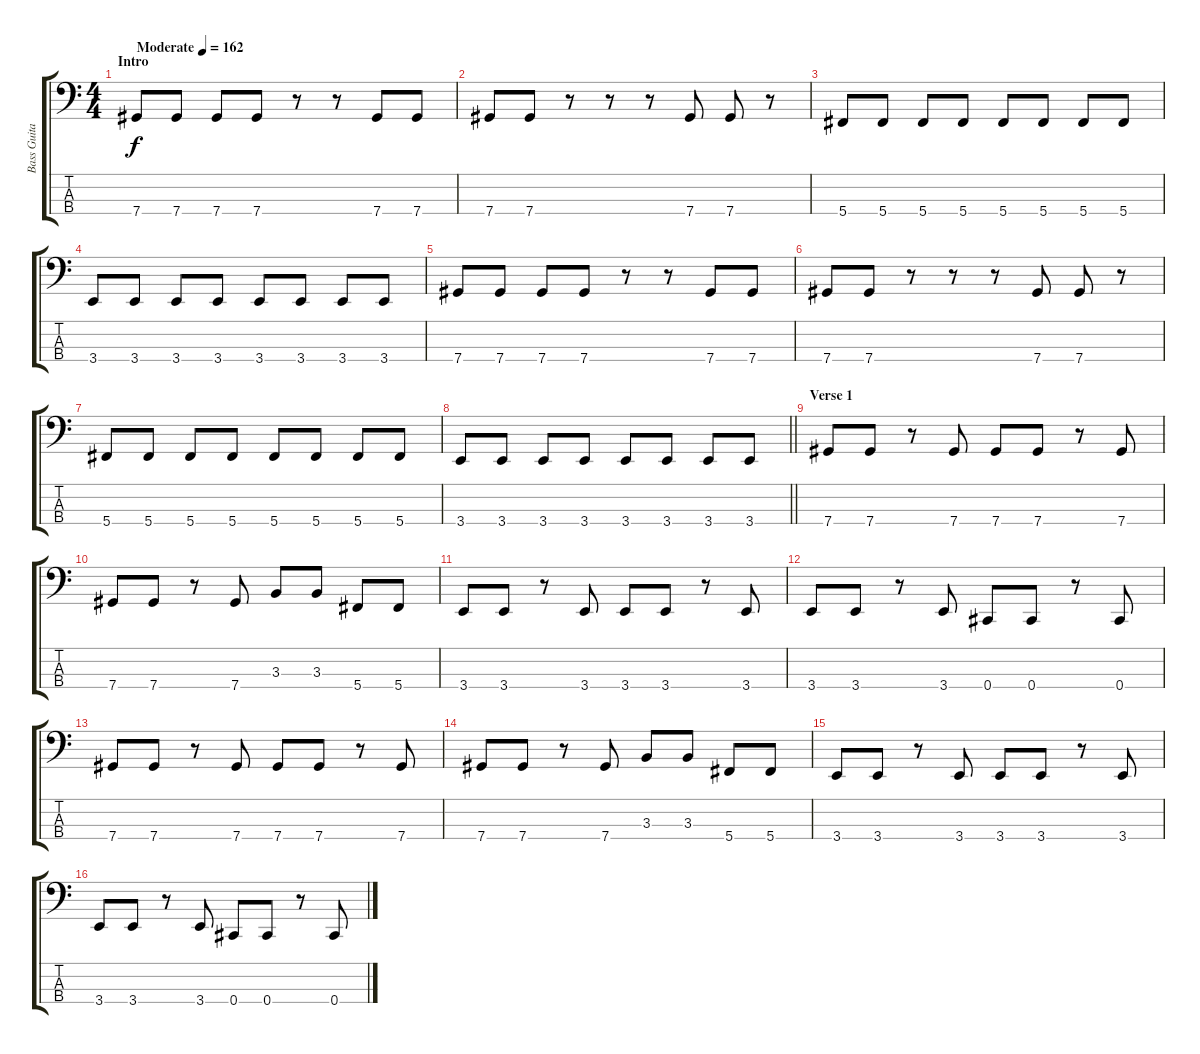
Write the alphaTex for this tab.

\track ("Bass Guitar" "Bass Guita") {instrument electricbassfinger}
\staff {score tabs}
\tuning (Gb2 Db2 Ab1 Db1) {hide}
\ts (4 4)
\section ("" "Intro")
\tempo (162 "Moderate")
\clef f4
\ks c
7.4.8{dy f instrument electricbassfinger} 7.4.8 7.4.8 7.4.8 r.8 r.8 7.4.8 7.4.8 |
7.4.8 7.4.8 r.8 r.8 r.8 7.4.8 7.4.8 r.8 |
5.4.8 5.4.8 5.4.8 5.4.8 5.4.8 5.4.8 5.4.8 5.4.8 |
3.4.8 3.4.8 3.4.8 3.4.8 3.4.8 3.4.8 3.4.8 3.4.8 |
7.4.8 7.4.8 7.4.8 7.4.8 r.8 r.8 7.4.8 7.4.8 |
7.4.8 7.4.8 r.8 r.8 r.8 7.4.8 7.4.8 r.8 |
5.4.8 5.4.8 5.4.8 5.4.8 5.4.8 5.4.8 5.4.8 5.4.8 |
\barLineRight lightlight
3.4.8 3.4.8 3.4.8 3.4.8 3.4.8 3.4.8 3.4.8 3.4.8 |
\section ("" "Verse 1")
7.4.8 7.4.8 r.8 7.4.8 7.4.8 7.4.8 r.8 7.4.8 |
7.4.8 7.4.8 r.8 7.4.8 3.3.8 3.3.8 5.4.8 5.4.8 |
3.4.8 3.4.8 r.8 3.4.8 3.4.8 3.4.8 r.8 3.4.8 |
3.4.8 3.4.8 r.8 3.4.8 0.4.8 0.4.8 r.8 0.4.8 |
7.4.8 7.4.8 r.8 7.4.8 7.4.8 7.4.8 r.8 7.4.8 |
7.4.8 7.4.8 r.8 7.4.8 3.3.8 3.3.8 5.4.8 5.4.8 |
3.4.8 3.4.8 r.8 3.4.8 3.4.8 3.4.8 r.8 3.4.8 |
3.4.8 3.4.8 r.8 3.4.8 0.4.8 0.4.8 r.8 0.4.8
